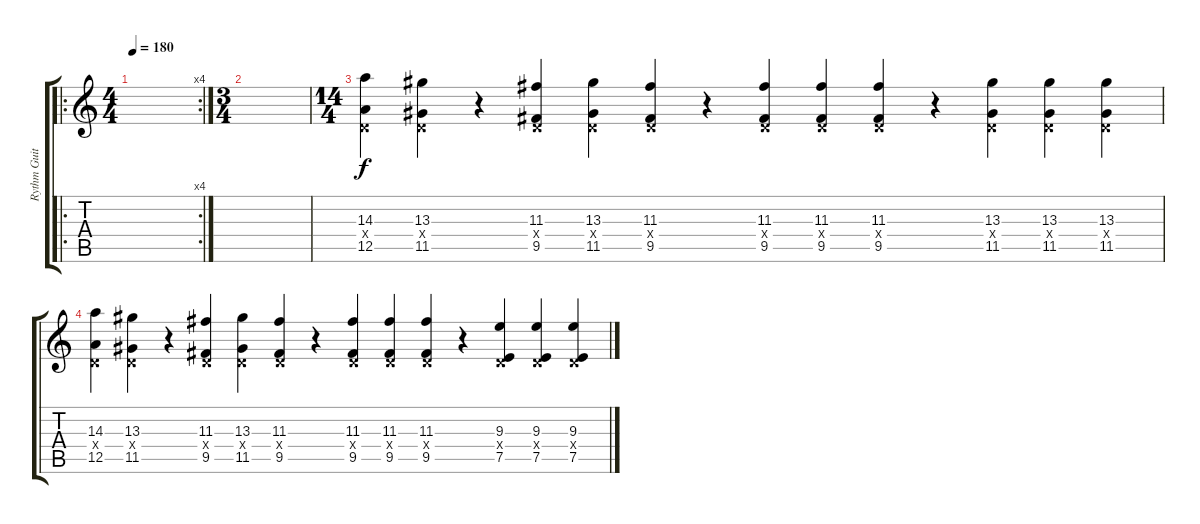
\track ("Rythm Guitar" "Rythm Guit") {instrument distortionguitar}
\staff {score tabs}
\tuning (E4 B3 G3 D3 A2 E2) {hide}
\ro
\rc 4
\ts (4 4)
\tempo 180
\clef g2
\ks c
|
\ts (3 4)
|
\ts (14 4)
(14.3 0.4{x} 12.5).4 (13.3 0.4{x} 11.5).4 r.4 (11.3 0.4{x} 9.5).4 (13.3 0.4{x} 11.5).4 (11.3 0.4{x} 9.5).4 r.4 (11.3 0.4{x} 9.5).4 (11.3 0.4{x} 9.5).4 (11.3 0.4{x} 9.5).4 r.4 (13.3 0.4{x} 11.5).4 (13.3 0.4{x} 11.5).4 (13.3 0.4{x} 11.5).4 |
(14.3 0.4{x} 12.5).4 (13.3 0.4{x} 11.5).4 r.4 (11.3 0.4{x} 9.5).4 (13.3 0.4{x} 11.5).4 (11.3 0.4{x} 9.5).4 r.4 (11.3 0.4{x} 9.5).4 (11.3 0.4{x} 9.5).4 (11.3 0.4{x} 9.5).4 r.4 (9.3 0.4{x} 7.5).4 (9.3 0.4{x} 7.5).4 (9.3 0.4{x} 7.5).4
